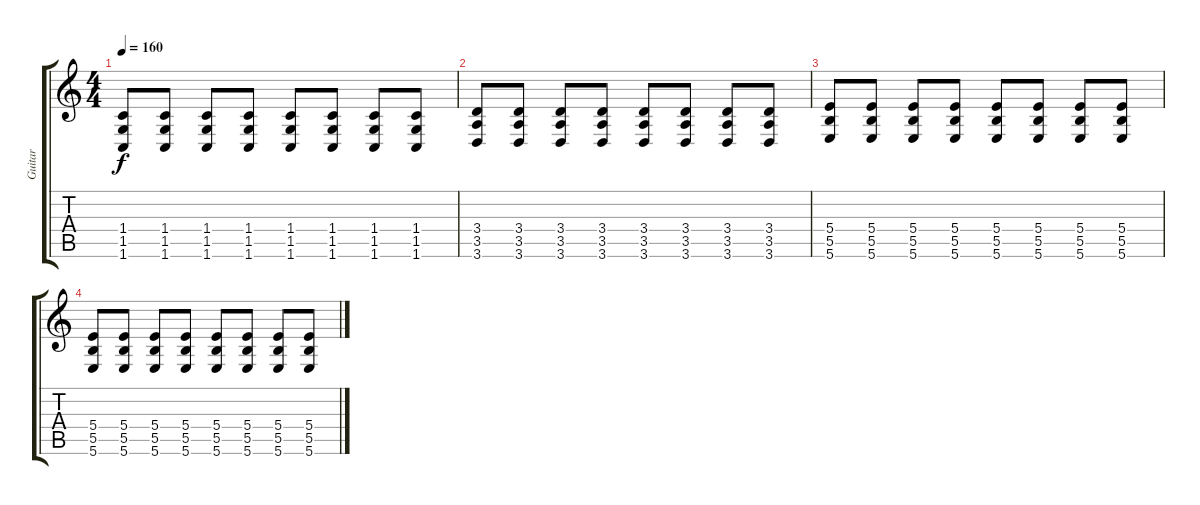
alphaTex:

\track ("Guitar" "Guitar") {instrument distortionguitar}
\staff {score tabs}
\tuning (Db4 Ab3 E3 B2 Gb2 B1) {hide}
\ts (4 4)
\tempo 160
\clef g2
\ks c
(1.4 1.5 1.6).8{dy f} (1.4 1.5 1.6).8 (1.4 1.5 1.6).8 (1.4 1.5 1.6).8 (1.4 1.5 1.6).8 (1.4 1.5 1.6).8 (1.4 1.5 1.6).8 (1.4 1.5 1.6).8 |
(3.4 3.5 3.6).8 (3.4 3.5 3.6).8 (3.4 3.5 3.6).8 (3.4 3.5 3.6).8 (3.4 3.5 3.6).8 (3.4 3.5 3.6).8 (3.4 3.5 3.6).8 (3.4 3.5 3.6).8 |
(5.4 5.5 5.6).8 (5.4 5.5 5.6).8 (5.4 5.5 5.6).8 (5.4 5.5 5.6).8 (5.4 5.5 5.6).8 (5.4 5.5 5.6).8 (5.4 5.5 5.6).8 (5.4 5.5 5.6).8 |
(5.4 5.5 5.6).8 (5.4 5.5 5.6).8 (5.4 5.5 5.6).8 (5.4 5.5 5.6).8 (5.4 5.5 5.6).8 (5.4 5.5 5.6).8 (5.4 5.5 5.6).8 (5.4 5.5 5.6).8
